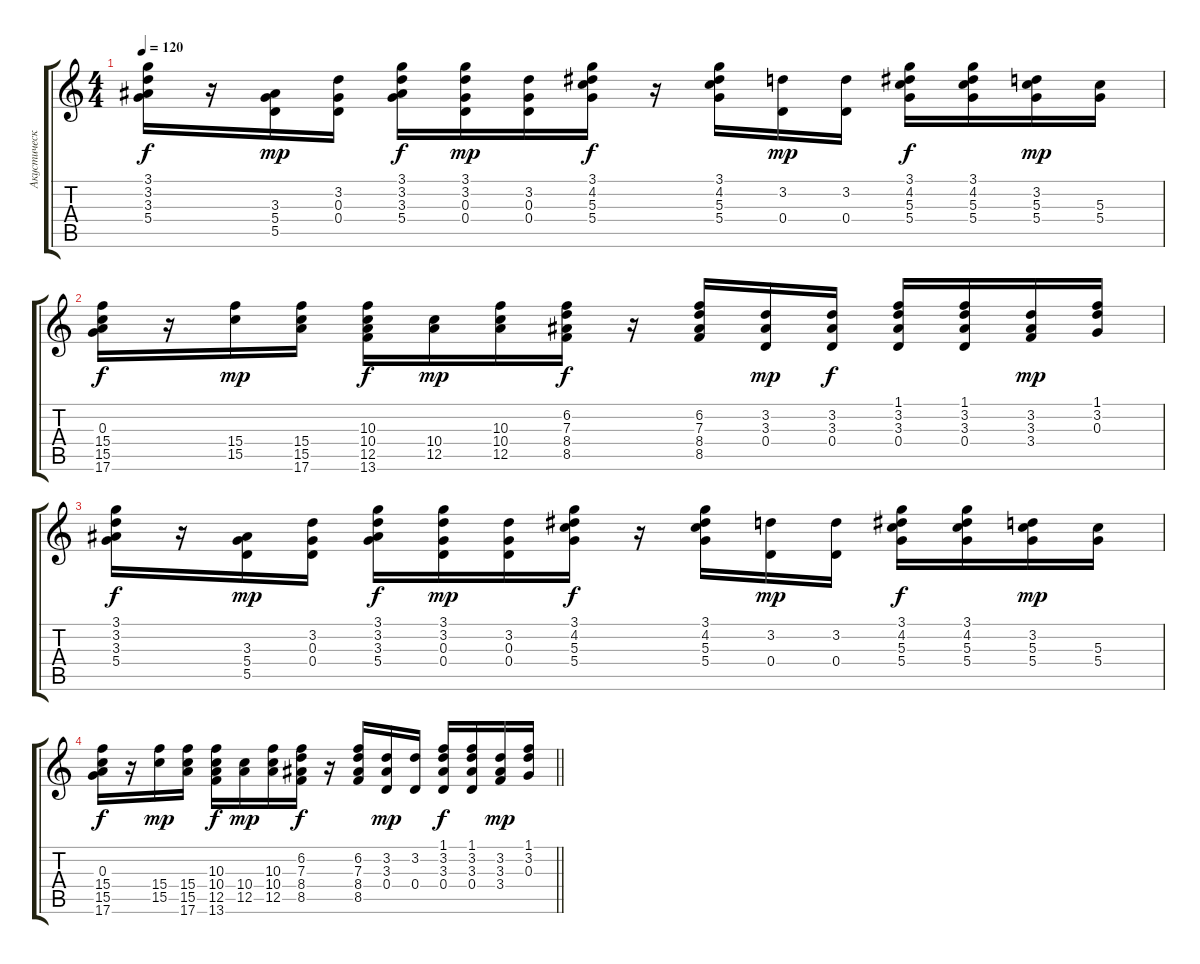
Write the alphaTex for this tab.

\track ("Акустическая гитара" "Акустическ") {instrument acousticguitarsteel}
\staff {score tabs}
\tuning (E4 B3 G3 D3 A2 E2) {hide}
\ts (4 4)
\tempo 120
\clef g2
\ks c
(3.1 3.2 3.3 5.4).16{dy f} r.16 (3.3 5.4 5.5).16{dy mp} (3.2 0.3 0.4).16 (3.1 3.2 3.3 5.4).16{dy f} (3.1 3.2 0.3 0.4).16{dy mp} (3.2 0.3 0.4).16 (3.1 4.2 5.3 5.4).16{dy f} r.16 (3.1 4.2 5.3 5.4).16 (3.2 0.4).16{dy mp} (3.2 0.4).16 (3.1 4.2 5.3 5.4).16{dy f} (3.1 4.2 5.3 5.4).16 (3.2 5.3 5.4).16{dy mp} (5.3 5.4).16 |
(0.3 15.4 15.5 17.6).16{dy f} r.16 (15.4 15.5).16{dy mp} (15.4 15.5 17.6).16 (10.3 10.4 12.5 13.6).16{dy f} (10.4 12.5).16{dy mp} (10.3 10.4 12.5).16 (6.2 7.3 8.4 8.5).16{dy f} r.16 (6.2 7.3 8.4 8.5).16 (3.2 3.3 0.4).16{dy mp} (3.2 3.3 0.4).16{dy f} (1.1 3.2 3.3 0.4).16 (1.1 3.2 3.3 0.4).16 (3.2 3.3 3.4).16{dy mp} (1.1 3.2 0.3).16 |
(3.1 3.2 3.3 5.4).16{dy f} r.16 (3.3 5.4 5.5).16{dy mp} (3.2 0.3 0.4).16 (3.1 3.2 3.3 5.4).16{dy f} (3.1 3.2 0.3 0.4).16{dy mp} (3.2 0.3 0.4).16 (3.1 4.2 5.3 5.4).16{dy f} r.16 (3.1 4.2 5.3 5.4).16 (3.2 0.4).16{dy mp} (3.2 0.4).16 (3.1 4.2 5.3 5.4).16{dy f} (3.1 4.2 5.3 5.4).16 (3.2 5.3 5.4).16{dy mp} (5.3 5.4).16 |
\barLineRight lightlight
(0.3 15.4 15.5 17.6).16{dy f} r.16 (15.4 15.5).16{dy mp} (15.4 15.5 17.6).16 (10.3 10.4 12.5 13.6).16{dy f} (10.4 12.5).16{dy mp} (10.3 10.4 12.5).16 (6.2 7.3 8.4 8.5).16{dy f} r.16 (6.2 7.3 8.4 8.5).16 (3.2 3.3 0.4).16{dy mp} (3.2 0.4).16 (1.1 3.2 3.3 0.4).16{dy f} (1.1 3.2 3.3 0.4).16 (3.2 3.3 3.4).16{dy mp} (1.1 3.2 0.3).16
